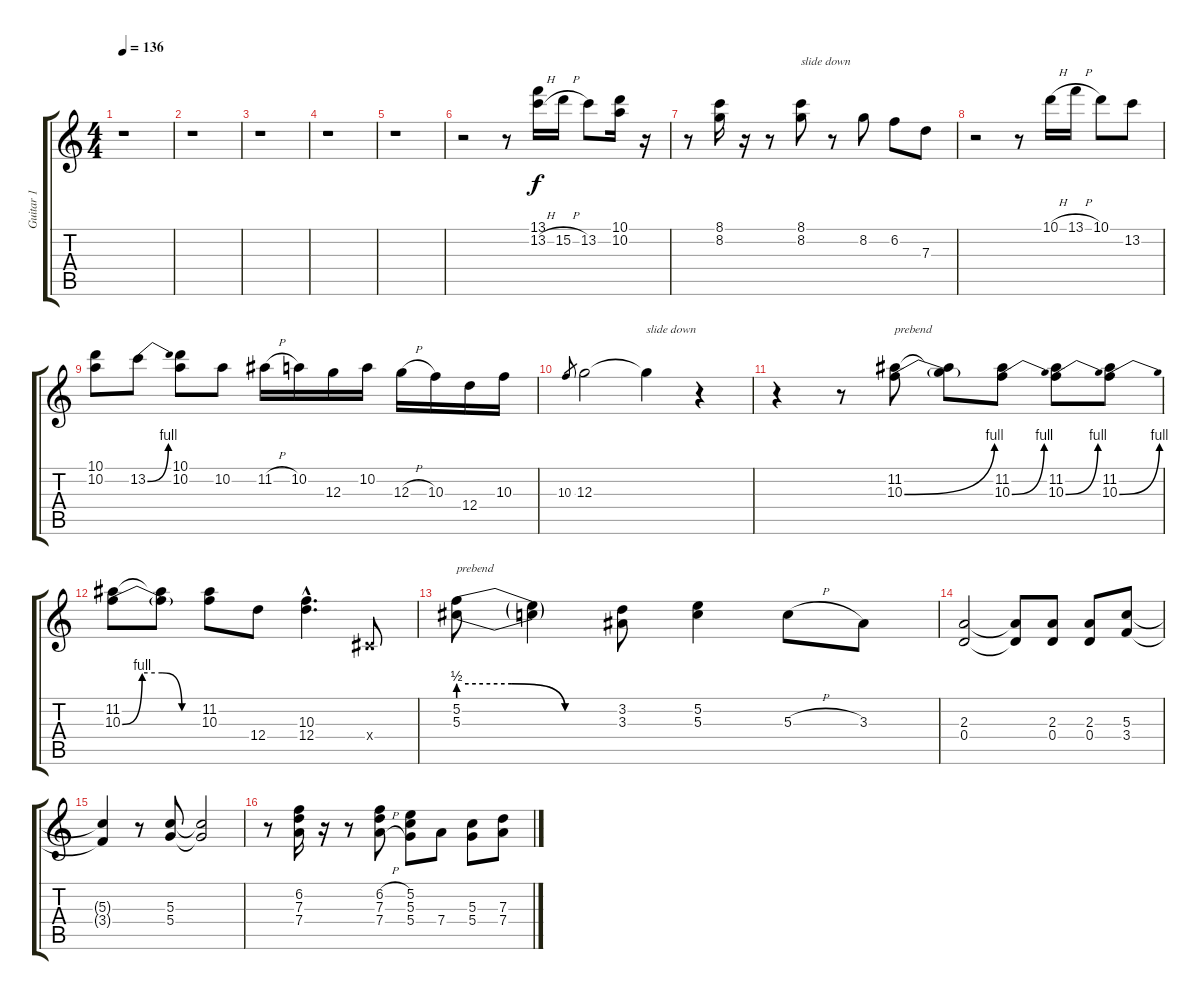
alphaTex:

\track ("Guitar 1" "Guitar 1") {instrument overdrivenguitar}
\staff {score tabs}
\tuning (E4 B3 G3 D3 A2 E2) {hide}
\ts (4 4)
\tempo 136
\clef g2
\ks c
r.1{dy f} |
r.1 |
r.1 |
r.1 |
r.1 |
r.2 r.8 (13.1 13.2{h}).16 15.2{h}.16 13.2.8 (10.1 10.2).16 r.16 |
r.8 (8.1 8.2).16 r.16 r.8 (8.1 8.2).8{txt "slide down"} r.8 8.2.8 6.2.8 7.3.8 |
r.2 r.8 10.1{h}.16 13.1{h}.16 10.1.8 13.2.8 |
(10.1 10.2).8 13.2{be (bend 0 0 60 4)}.8 (10.1 10.2).8 10.2.8 11.2{h}.16 10.2.16 12.3.16 10.2.16 12.3{h}.16 10.3.16 12.4.16 10.3.16 |
10.3.8{gr} 12.3.2 12.3{t}.4{txt "slide down"} r.4 |
r.4 r.8 (11.2 10.3{be (bend 0 0 60 4)}).8{txt "prebend"} (11.2{t} 10.3{t}).8 (11.2 10.3{be (bend 0 0 60 4)}).8 (11.2 10.3{be (bend 0 0 60 4)}).8 (11.2 10.3{be (bend 0 0 60 4)}).8 |
(11.2 10.3{be (custom 0 0 15 4 30 4 45 0 60 0)}).8 (11.2{t} 10.3{t}).8 (11.2 10.3).8 12.4.8 (10.3{hac} 12.4{hac}).4{d} -1.4{x}.8 |
(5.2{be (custom 0 2 20 2 40 0 60 0)} 5.3{be (custom 0 2 20 2 40 0 60 0)}).8{txt "prebend"} (5.2{t} 5.3{t}).4 (3.2 3.3).8 (5.2 5.3).4 5.3{h}.8 3.3.8 |
(2.3 0.4).2 (2.3{t} 0.4{t}).8 (2.3 0.4).8 (2.3 0.4).8 (5.3 3.4).8 |
(5.3{t} 3.4{t}).4 r.8 (5.3 5.4).8 (5.3{t} 5.4{t}).2 |
r.8 (6.2 7.3 7.4).16 r.16 r.8 (6.2{h} 7.3{h} 7.4{h}).8 (5.2 5.3 5.4).8 7.4.8 (5.3 5.4).8 (7.3 7.4).8
